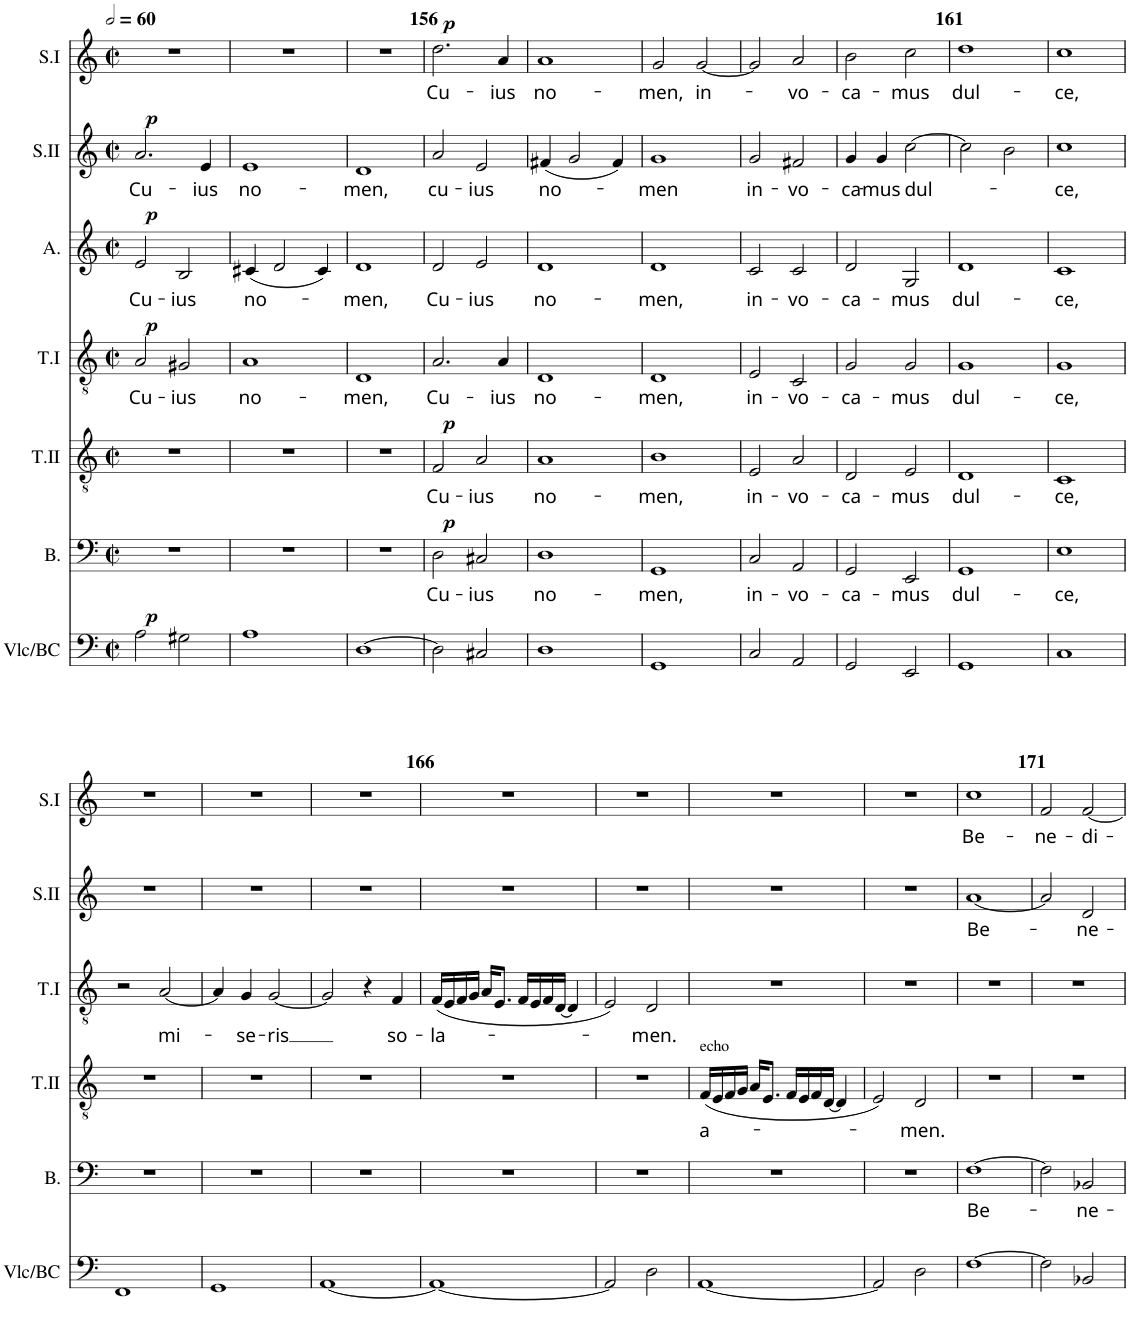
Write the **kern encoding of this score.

**kern	**dynam	**kern	**text	**dynam	**kern	**text	**dynam	**kern	**text	**dynam	**kern	**text	**dynam	**kern	**text	**dynam	**kern	**text	**dynam
*part7	*part7	*part6	*part6	*part6	*part5	*part5	*part5	*part4	*part4	*part4	*part3	*part3	*part3	*part2	*part2	*part2	*part1	*part1	*part1
*staff7	*staff7	*staff6	*staff6	*staff6	*staff5	*staff5	*staff5	*staff4	*staff4	*staff4	*staff3	*staff3	*staff3	*staff2	*staff2	*staff2	*staff1	*staff1	*staff1
*I"Violoncelle &amp; Basse Continue	*	*I"Basse	*	*	*I"Tenor II	*	*	*I"Tenor I	*	*	*I"Alto	*	*	*I"Soprano II	*	*	*I"Soprano I	*	*
*I'Vlc/BC	*	*I'B.	*	*	*I'T.II	*	*	*I'T.I	*	*	*I'A.	*	*	*I'S.II	*	*	*I'S.I	*	*
!!LO:PB:g=z
*clefF4	*	*clefF4	*	*	*clefGv2	*	*	*clefGv2	*	*	*clefG2	*	*	*clefG2	*	*	*clefG2	*	*
*	*	*	*	*	*Trd7c12	*	*	*Trd7c12	*	*	*	*	*	*	*	*	*	*	*
*k[]	*	*k[]	*	*	*k[]	*	*	*k[]	*	*	*k[]	*	*	*k[]	*	*	*k[]	*	*
*M2/2	*	*M2/2	*	*	*M2/2	*	*	*M2/2	*	*	*M2/2	*	*	*M2/2	*	*	*M2/2	*	*
*met(c|)	*	*met(c|)	*	*	*met(c|)	*	*	*met(c|)	*	*	*met(c|)	*	*	*met(c|)	*	*	*met(c|)	*	*
*MM120	*	*MM120	*	*	*MM120	*	*	*MM120	*	*	*MM120	*	*	*MM120	*	*	*MM120	*	*
=153	=153	=153	=153	=153	=153	=153	=153	=153	=153	=153	=153	=153	=153	=153	=153	=153	=153	=153	=153
!	!LO:DY:a	!	!	!	!	!	!	!	!LO:LY:b	!LO:DY:a	!	!LO:LY:b	!LO:DY:a	!	!LO:LY:b	!LO:DY:a	!	!	!
2A\	p	1r	.	.	1r	.	.	2A/	Cu-	p	2e/	Cu-	p	2.a/	Cu-	p	1r	.	.
!	!	!	!	!	!	!	!	!	!LO:LY:b	!	!	!LO:LY:b	!	!	!	!	!	!	!
2G#X\	.	.	.	.	.	.	.	2G#X/	-ius	.	2B/	-ius	.	.	.	.	.	.	.
!	!	!	!	!	!	!	!	!	!	!	!	!	!	!	!LO:LY:b	!	!	!	!
.	.	.	.	.	.	.	.	.	.	.	.	.	.	4e/	-ius	.	.	.	.
=154	=154	=154	=154	=154	=154	=154	=154	=154	=154	=154	=154	=154	=154	=154	=154	=154	=154	=154	=154
!	!	!	!	!	!	!	!	!	!LO:LY:b	!	!	!LO:LY:b	!	!	!LO:LY:b	!	!	!	!
1A	.	1r	.	.	1r	.	.	1A	no-	.	(4c#X/	no-	.	1e	no-	.	1r	.	.
.	.	.	.	.	.	.	.	.	.	.	2d/	.	.	.	.	.	.	.	.
.	.	.	.	.	.	.	.	.	.	.	4c#/)	.	.	.	.	.	.	.	.
=155	=155	=155	=155	=155	=155	=155	=155	=155	=155	=155	=155	=155	=155	=155	=155	=155	=155	=155	=155
!	!	!	!	!	!	!	!	!	!LO:LY:b	!	!	!LO:LY:b	!	!	!LO:LY:b	!	!	!	!
[1D	.	1r	.	.	1r	.	.	1D	-men,	.	1d	-men,	.	1d	-men,	.	1r	.	.
=156	=156	=156	=156	=156	=156	=156	=156	=156	=156	=156	=156	=156	=156	=156	=156	=156	=156	=156	=156
!	!	!	!LO:LY:b	!LO:DY:a	!	!LO:LY:b	!LO:DY:a	!	!LO:LY:b	!	!	!LO:LY:b	!	!	!LO:LY:b	!	!	!LO:LY:b	!LO:DY:a
2D\]	.	2D\	Cu-	p	2F/	Cu-	p	2.A/	Cu-	.	2d/	Cu-	.	2a/	cu-	.	2.dd\	Cu-	p
!	!	!	!LO:LY:b	!	!	!LO:LY:b	!	!	!	!	!	!LO:LY:b	!	!	!LO:LY:b	!	!	!	!
2C#X/	.	2C#X/	-ius	.	2A/	-ius	.	.	.	.	2e/	-ius	.	2e/	-ius	.	.	.	.
!	!	!	!	!	!	!	!	!	!LO:LY:b	!	!	!	!	!	!	!	!	!LO:LY:b	!
.	.	.	.	.	.	.	.	4A/	-ius	.	.	.	.	.	.	.	4a/	-ius	.
=157	=157	=157	=157	=157	=157	=157	=157	=157	=157	=157	=157	=157	=157	=157	=157	=157	=157	=157	=157
!	!	!	!LO:LY:b	!	!	!LO:LY:b	!	!	!LO:LY:b	!	!	!LO:LY:b	!	!	!LO:LY:b	!	!	!LO:LY:b	!
1D	.	1D	no-	.	1A	no-	.	1D	no-	.	1d	no-	.	(4f#X/	no-	.	1a	no-	.
.	.	.	.	.	.	.	.	.	.	.	.	.	.	2g/	.	.	.	.	.
.	.	.	.	.	.	.	.	.	.	.	.	.	.	4f#/)	.	.	.	.	.
=158	=158	=158	=158	=158	=158	=158	=158	=158	=158	=158	=158	=158	=158	=158	=158	=158	=158	=158	=158
!	!	!	!LO:LY:b	!	!	!LO:LY:b	!	!	!LO:LY:b	!	!	!LO:LY:b	!	!	!LO:LY:b	!	!	!LO:LY:b	!
1GG	.	1GG	-men,	.	1B	-men,	.	1D	-men,	.	1d	-men,	.	1g	-men	.	2g/	-men,	.
!	!	!	!	!	!	!	!	!	!	!	!	!	!	!	!	!	!	!LO:LY:b	!
.	.	.	.	.	.	.	.	.	.	.	.	.	.	.	.	.	[2g/	in-	.
=159	=159	=159	=159	=159	=159	=159	=159	=159	=159	=159	=159	=159	=159	=159	=159	=159	=159	=159	=159
!	!	!	!LO:LY:b	!	!	!LO:LY:b	!	!	!LO:LY:b	!	!	!LO:LY:b	!	!	!LO:LY:b	!	!	!	!
2C/	.	2C/	in-	.	2E/	in-	.	2E/	in-	.	2c/	in-	.	2g/	in-	.	2g/]	.	.
!	!	!	!LO:LY:b	!	!	!LO:LY:b	!	!	!LO:LY:b	!	!	!LO:LY:b	!	!	!LO:LY:b	!	!	!LO:LY:b	!
2AA/	.	2AA/	-vo-	.	2A/	-vo-	.	2C/	-vo-	.	2c/	-vo-	.	2f#X/	-vo-	.	2a/	-vo-	.
=160	=160	=160	=160	=160	=160	=160	=160	=160	=160	=160	=160	=160	=160	=160	=160	=160	=160	=160	=160
!	!	!	!LO:LY:b	!	!	!LO:LY:b	!	!	!LO:LY:b	!	!	!LO:LY:b	!	!	!LO:LY:b	!	!	!LO:LY:b	!
2GG/	.	2GG/	-ca-	.	2D/	-ca-	.	2G/	-ca-	.	2d/	-ca-	.	4g/	-ca-	.	2b\	-ca-	.
!	!	!	!	!	!	!	!	!	!	!	!	!	!	!	!LO:LY:b	!	!	!	!
.	.	.	.	.	.	.	.	.	.	.	.	.	.	4g/	-mus	.	.	.	.
!	!	!	!LO:LY:b	!	!	!LO:LY:b	!	!	!LO:LY:b	!	!	!LO:LY:b	!	!	!LO:LY:b	!	!	!LO:LY:b	!
2EE/	.	2EE/	-mus	.	2E/	-mus	.	2G/	-mus	.	2G/	-mus	.	[2cc\	dul-	.	2cc\	-mus	.
=161	=161	=161	=161	=161	=161	=161	=161	=161	=161	=161	=161	=161	=161	=161	=161	=161	=161	=161	=161
!	!	!	!LO:LY:b	!	!	!LO:LY:b	!	!	!LO:LY:b	!	!	!LO:LY:b	!	!	!	!	!	!LO:LY:b	!
1GG	.	1GG	dul-	.	1D	dul-	.	1G	dul-	.	1d	dul-	.	2cc\]	.	.	1dd	dul-	.
.	.	.	.	.	.	.	.	.	.	.	.	.	.	2b\	.	.	.	.	.
=162	=162	=162	=162	=162	=162	=162	=162	=162	=162	=162	=162	=162	=162	=162	=162	=162	=162	=162	=162
!	!	!	!LO:LY:b	!	!	!LO:LY:b	!	!	!LO:LY:b	!	!	!LO:LY:b	!	!	!LO:LY:b	!	!	!LO:LY:b	!
1C	.	1E	-ce,	.	1C	-ce,	.	1G	-ce,	.	1c	-ce,	.	1cc	-ce,	.	1cc	-ce,	.
!!LO:LB:g=z
=163	=163	=163	=163	=163	=163	=163	=163	=163	=163	=163	=163	=163	=163	=163	=163	=163	=163	=163	=163
1FF	.	1r	.	.	1r	.	.	2r	.	.	1r	.	.	1r	.	.	1r	.	.
!	!	!	!	!	!	!	!	!	!LO:LY:b	!	!	!	!	!	!	!	!	!	!
.	.	.	.	.	.	.	.	[2A/	mi-	.	.	.	.	.	.	.	.	.	.
=164	=164	=164	=164	=164	=164	=164	=164	=164	=164	=164	=164	=164	=164	=164	=164	=164	=164	=164	=164
1GG	.	1r	.	.	1r	.	.	4A/]	.	.	1r	.	.	1r	.	.	1r	.	.
!	!	!	!	!	!	!	!	!	!LO:LY:b	!	!	!	!	!	!	!	!	!	!
.	.	.	.	.	.	.	.	4G/	-se-	.	.	.	.	.	.	.	.	.	.
!	!	!	!	!	!	!	!	!	!LO:LY:b	!	!	!	!	!	!	!	!	!	!
.	.	.	.	.	.	.	.	[2G/	-ris	.	.	.	.	.	.	.	.	.	.
=165	=165	=165	=165	=165	=165	=165	=165	=165	=165	=165	=165	=165	=165	=165	=165	=165	=165	=165	=165
[1AA	.	1r	.	.	1r	.	.	2G/]	.	.	1r	.	.	1r	.	.	1r	.	.
.	.	.	.	.	.	.	.	4r	.	.	.	.	.	.	.	.	.	.	.
!	!	!	!	!	!	!	!	!	!LO:LY:b	!	!	!	!	!	!	!	!	!	!
.	.	.	.	.	.	.	.	4F/	so-	.	.	.	.	.	.	.	.	.	.
=166	=166	=166	=166	=166	=166	=166	=166	=166	=166	=166	=166	=166	=166	=166	=166	=166	=166	=166	=166
!	!	!	!	!	!	!	!	!	!LO:LY:b	!	!	!	!	!	!	!	!	!	!
1AA_	.	1r	.	.	1r	.	.	(<16F/LL	-la-	.	1r	.	.	1r	.	.	1r	.	.
.	.	.	.	.	.	.	.	16E/	.	.	.	.	.	.	.	.	.	.	.
.	.	.	.	.	.	.	.	16F/	.	.	.	.	.	.	.	.	.	.	.
.	.	.	.	.	.	.	.	16G/JJ	.	.	.	.	.	.	.	.	.	.	.
.	.	.	.	.	.	.	.	16A/KL	.	.	.	.	.	.	.	.	.	.	.
.	.	.	.	.	.	.	.	8.E/J	.	.	.	.	.	.	.	.	.	.	.
.	.	.	.	.	.	.	.	16F/LL	.	.	.	.	.	.	.	.	.	.	.
.	.	.	.	.	.	.	.	16E/	.	.	.	.	.	.	.	.	.	.	.
.	.	.	.	.	.	.	.	16F/	.	.	.	.	.	.	.	.	.	.	.
.	.	.	.	.	.	.	.	[16D/JJ	.	.	.	.	.	.	.	.	.	.	.
.	.	.	.	.	.	.	.	4D/]	.	.	.	.	.	.	.	.	.	.	.
=167	=167	=167	=167	=167	=167	=167	=167	=167	=167	=167	=167	=167	=167	=167	=167	=167	=167	=167	=167
2AA/]	.	1r	.	.	1r	.	.	2E/)	.	.	1r	.	.	1r	.	.	1r	.	.
!	!	!	!	!	!	!	!	!	!LO:LY:b	!	!	!	!	!	!	!	!	!	!
2D\	.	.	.	.	.	.	.	2D/	-men.	.	.	.	.	.	.	.	.	.	.
=168	=168	=168	=168	=168	=168	=168	=168	=168	=168	=168	=168	=168	=168	=168	=168	=168	=168	=168	=168
!	!	!	!	!	!LO:TX:a:t=echo	!	!	!	!	!	!	!	!	!	!	!	!	!	!
!	!	!	!	!	!	!LO:LY:b	!	!	!	!	!	!	!	!	!	!	!	!	!
[1AA	.	1r	.	.	(<16F/LL	-a-	.	1r	.	.	1r	.	.	1r	.	.	1r	.	.
.	.	.	.	.	16E/	.	.	.	.	.	.	.	.	.	.	.	.	.	.
.	.	.	.	.	16F/	.	.	.	.	.	.	.	.	.	.	.	.	.	.
.	.	.	.	.	16G/JJ	.	.	.	.	.	.	.	.	.	.	.	.	.	.
.	.	.	.	.	16A/KL	.	.	.	.	.	.	.	.	.	.	.	.	.	.
.	.	.	.	.	8.E/J	.	.	.	.	.	.	.	.	.	.	.	.	.	.
.	.	.	.	.	16F/LL	.	.	.	.	.	.	.	.	.	.	.	.	.	.
.	.	.	.	.	16E/	.	.	.	.	.	.	.	.	.	.	.	.	.	.
.	.	.	.	.	16F/	.	.	.	.	.	.	.	.	.	.	.	.	.	.
.	.	.	.	.	[16D/JJ	.	.	.	.	.	.	.	.	.	.	.	.	.	.
.	.	.	.	.	4D/]	.	.	.	.	.	.	.	.	.	.	.	.	.	.
=169	=169	=169	=169	=169	=169	=169	=169	=169	=169	=169	=169	=169	=169	=169	=169	=169	=169	=169	=169
2AA/]	.	1r	.	.	2E/)	.	.	1r	.	.	1r	.	.	1r	.	.	1r	.	.
!	!	!	!	!	!	!LO:LY:b	!	!	!	!	!	!	!	!	!	!	!	!	!
2D\	.	.	.	.	2D/	-men.	.	.	.	.	.	.	.	.	.	.	.	.	.
=170	=170	=170	=170	=170	=170	=170	=170	=170	=170	=170	=170	=170	=170	=170	=170	=170	=170	=170	=170
!	!	!	!LO:LY:b	!	!	!	!	!	!	!	!	!	!	!	!LO:LY:b	!	!	!LO:LY:b	!
[1F	.	[1F	Be-	.	1r	.	.	1r	.	.	1r	.	.	[1a	Be-	.	1cc	Be-	.
=171	=171	=171	=171	=171	=171	=171	=171	=171	=171	=171	=171	=171	=171	=171	=171	=171	=171	=171	=171
!	!	!	!	!	!	!	!	!	!	!	!	!	!	!	!	!	!	!LO:LY:b	!
2F\]	.	2F\]	.	.	1r	.	.	1r	.	.	1r	.	.	2a/]	.	.	2f/	-ne-	.
!	!	!	!LO:LY:b	!	!	!	!	!	!	!	!	!	!	!	!LO:LY:b	!	!	!LO:LY:b	!
2BB-X/	.	2BB-X/	-ne-	.	.	.	.	.	.	.	.	.	.	2d/	-ne-	.	[2f/	-di-	.
=	=	=	=	=	=	=	=	=	=	=	=	=	=	=	=	=	=	=	=
*-	*-	*-	*-	*-	*-	*-	*-	*-	*-	*-	*-	*-	*-	*-	*-	*-	*-	*-	*-
